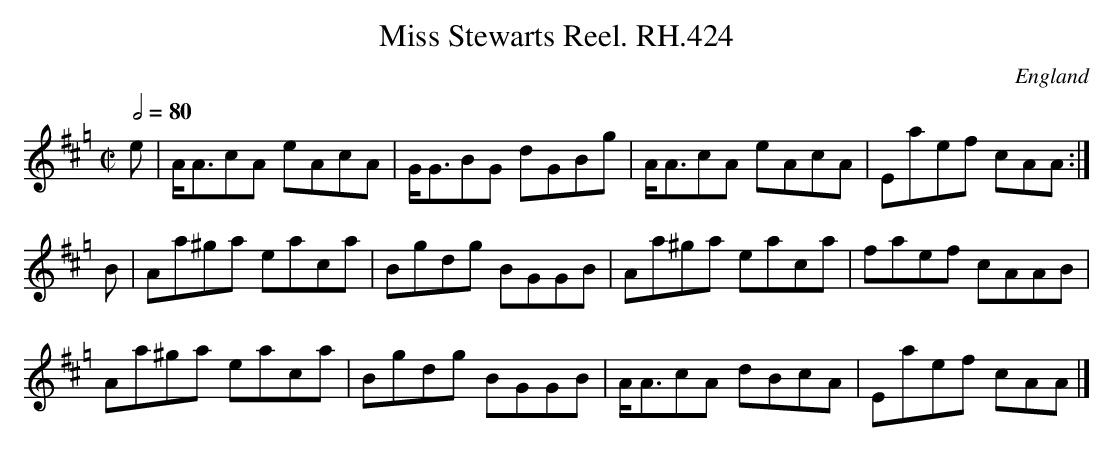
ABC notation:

X:1
T:Miss Stewarts Reel. RH.424
O:England
M:C|
L:1/8
Q:1/2=80
K:Hp
e|A<AcA eAcA|G<GBG dGBg|A<AcA eAcA|Eaef cAA:|
B|Aa^ga eaca|Bgdg BGGB|Aa^ga eaca|faef cAAB|
Aa^ga eaca|Bgdg BGGB|A<AcA dBcA|Eaef cAA|]
